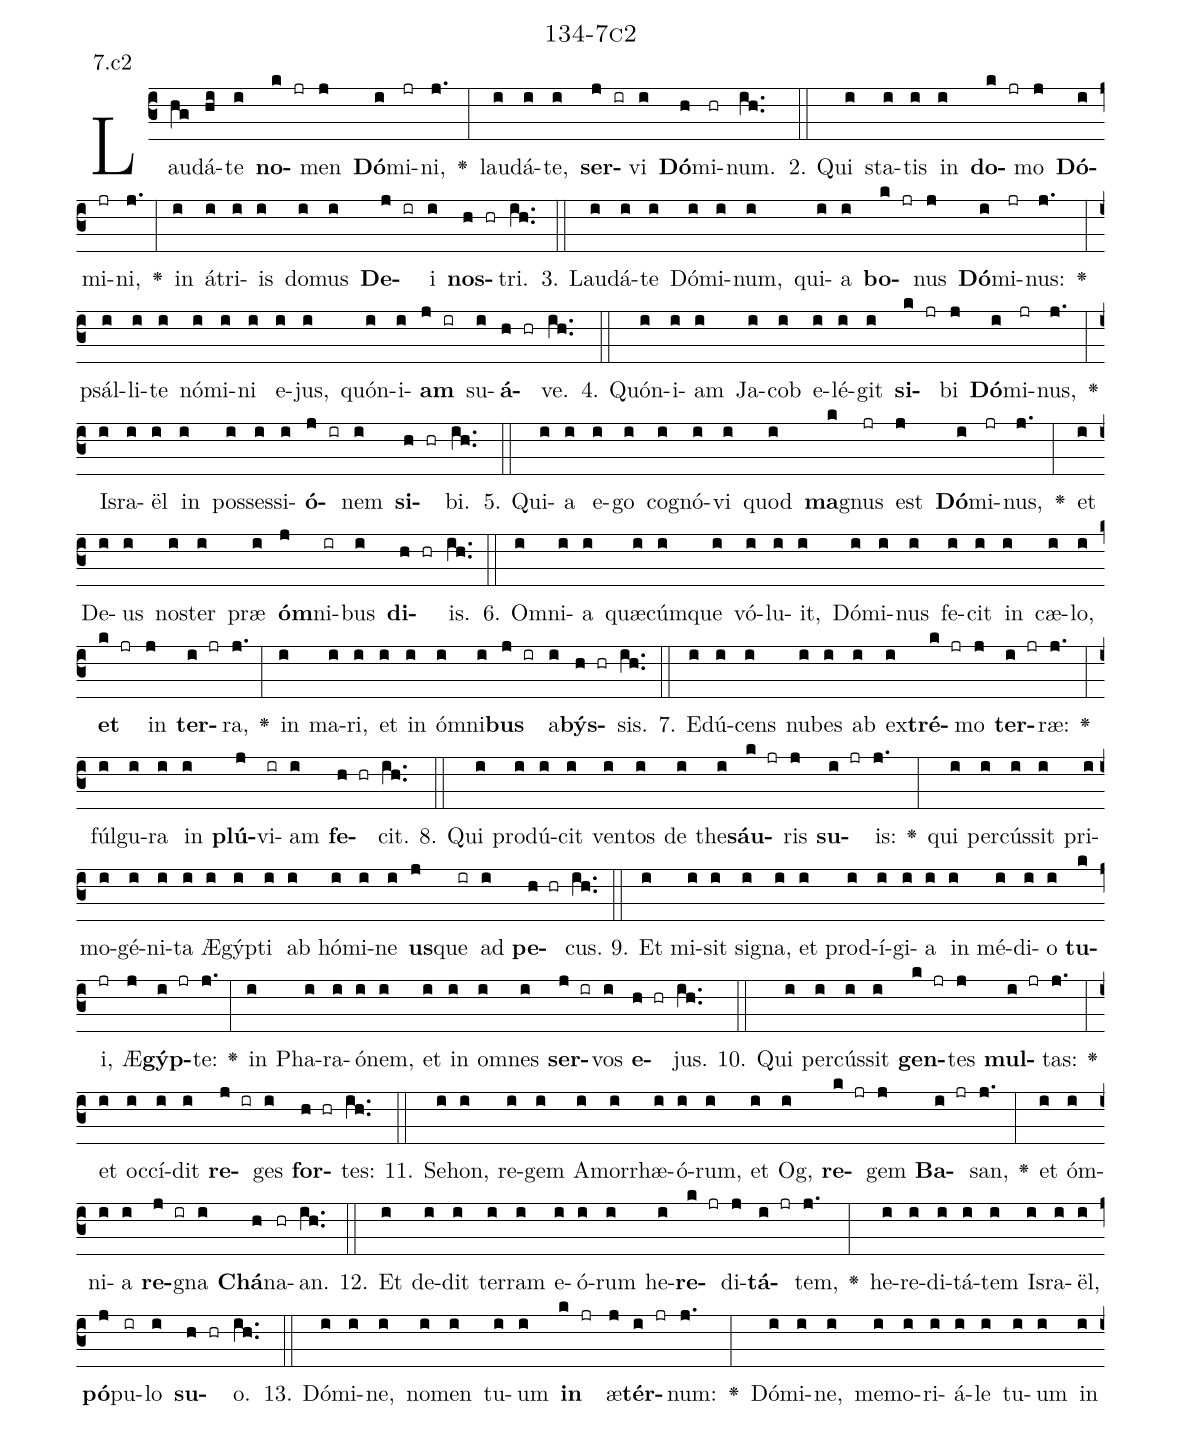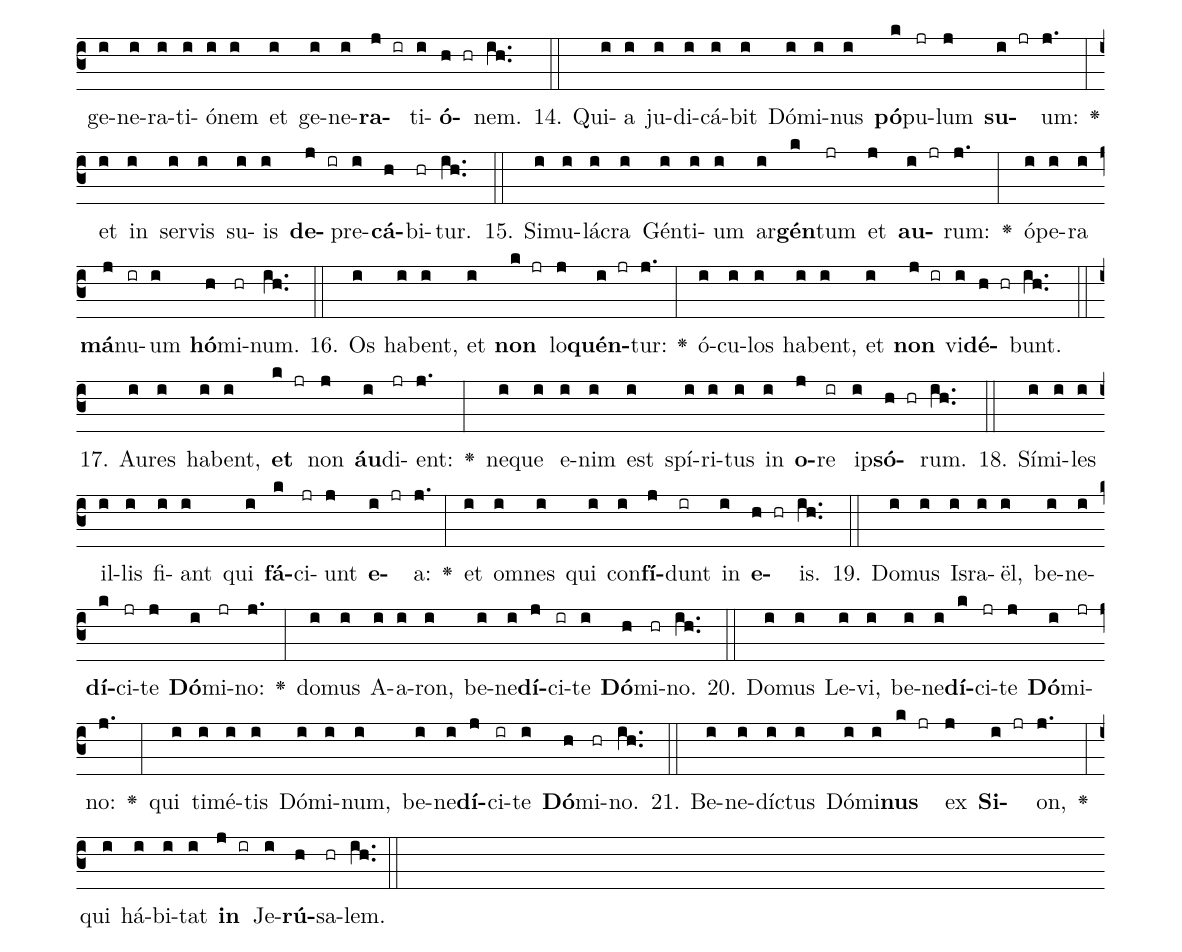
name: 134-7c2;
annotation: 7.c2;
%%
(c3)Lau(hg)dá(hi)te(i) <b>no</b>(k jr)men(j) <b>Dó</b>(i)mi(jr)ni,(j.) <v>\greheightstar</v>(:) lau(i)dá(i)te,(i) <b>ser</b>(j ir)vi(i) <b>Dó</b>(h)mi(hr)num.(ih..) (::)
2. Qui(i) sta(i)tis(i) in(i) <b>do</b>(k jr)mo(j) <b>Dó</b>(i)mi(jr)ni,(j.) <v>\greheightstar</v>(:) in(i) á(i)tri(i)is(i) do(i)mus(i) <b>De</b>(j ir)i(i) <b>nos</b>(h hr)tri.(ih..) (::)
3. Lau(i)dá(i)te(i) Dó(i)mi(i)num,(i) qui(i)a(i) <b>bo</b>(k jr)nus(j) <b>Dó</b>(i)mi(jr)nus:(j.) <v>\greheightstar</v>(:) psál(i)li(i)te(i) nó(i)mi(i)ni(i) e(i)jus,(i) quón(i)i(i)<b>am</b>(j ir) su(i)<b>á</b>(h hr)ve.(ih..) (::)
4. Quón(i)i(i)am(i) Ja(i)cob(i) e(i)lé(i)git(i) <b>si</b>(k jr)bi(j) <b>Dó</b>(i)mi(jr)nus,(j.) <v>\greheightstar</v>(:) Is(i)ra(i)ël(i) in(i) pos(i)ses(i)si(i)<b>ó</b>(j ir)nem(i) <b>si</b>(h hr)bi.(ih..) (::)
5. Qui(i)a(i) e(i)go(i) co(i)gnó(i)vi(i) quod(i) <b>ma</b>(k)gnus(jr) est(j) <b>Dó</b>(i)mi(jr)nus,(j.) <v>\greheightstar</v>(:) et(i) De(i)us(i) nos(i)ter(i) præ(i) <b>óm</b>(j)ni(ir)bus(i) <b>di</b>(h hr)is.(ih..) (::)
6. Om(i)ni(i)a(i) quæ(i)cúm(i)que(i) vó(i)lu(i)it,(i) Dó(i)mi(i)nus(i) fe(i)cit(i) in(i) cæ(i)lo,(i) <b>et</b>(k jr) in(j) <b>ter</b>(i jr)ra,(j.) <v>\greheightstar</v>(:) in(i) ma(i)ri,(i) et(i) in(i) óm(i)ni(i)<b>bus</b>(j ir) a(i)<b>býs</b>(h hr)sis.(ih..) (::)
7. E(i)dú(i)cens(i) nu(i)bes(i) ab(i) ex(i)<b>tré</b>(k jr)mo(j) <b>ter</b>(i jr)ræ:(j.) <v>\greheightstar</v>(:) fúl(i)gu(i)ra(i) in(i) <b>plú</b>(j)vi(ir)am(i) <b>fe</b>(h hr)cit.(ih..) (::)
8. Qui(i) pro(i)dú(i)cit(i) ven(i)tos(i) de(i) the(i)<b>sáu</b>(k jr)ris(j) <b>su</b>(i jr)is:(j.) <v>\greheightstar</v>(:) qui(i) per(i)cús(i)sit(i) pri(i)mo(i)gé(i)ni(i)ta(i) Æ(i)gýp(i)ti(i) ab(i) hó(i)mi(i)ne(i) <b>us</b>(j)que(ir) ad(i) <b>pe</b>(h hr)cus.(ih..) (::)
9. Et(i) mi(i)sit(i) si(i)gna,(i) et(i) prod(i)í(i)gi(i)a(i) in(i) mé(i)di(i)o(i) <b>tu</b>(k)i,(jr) Æ(j)<b>gýp</b>(i jr)te:(j.) <v>\greheightstar</v>(:) in(i) Pha(i)ra(i)ó(i)nem,(i) et(i) in(i) om(i)nes(i) <b>ser</b>(j ir)vos(i) <b>e</b>(h hr)jus.(ih..) (::)
10. Qui(i) per(i)cús(i)sit(i) <b>gen</b>(k jr)tes(j) <b>mul</b>(i jr)tas:(j.) <v>\greheightstar</v>(:) et(i) oc(i)cí(i)dit(i) <b>re</b>(j ir)ges(i) <b>for</b>(h hr)tes:(ih..) (::)
11. Se(i)hon,(i) re(i)gem(i) A(i)mor(i)rhæ(i)ó(i)rum,(i) et(i) Og,(i) <b>re</b>(k jr)gem(j) <b>Ba</b>(i jr)san,(j.) <v>\greheightstar</v>(:) et(i) óm(i)ni(i)a(i) <b>re</b>(j ir)gna(i) <b>Chá</b>(h)na(hr)an.(ih..) (::)
12. Et(i) de(i)dit(i) ter(i)ram(i) e(i)ó(i)rum(i) he(i)<b>re</b>(k jr)di(j)<b>tá</b>(i jr)tem,(j.) <v>\greheightstar</v>(:) he(i)re(i)di(i)tá(i)tem(i) Is(i)ra(i)ël,(i) <b>pó</b>(j)pu(ir)lo(i) <b>su</b>(h hr)o.(ih..) (::)
13. Dó(i)mi(i)ne,(i) no(i)men(i) tu(i)um(i) <b>in</b>(k jr) æ(j)<b>tér</b>(i jr)num:(j.) <v>\greheightstar</v>(:) Dó(i)mi(i)ne,(i) me(i)mo(i)ri(i)á(i)le(i) tu(i)um(i) in(i) ge(i)ne(i)ra(i)ti(i)ó(i)nem(i) et(i) ge(i)ne(i)<b>ra</b>(j ir)ti(i)<b>ó</b>(h hr)nem.(ih..) (::)
14. Qui(i)a(i) ju(i)di(i)cá(i)bit(i) Dó(i)mi(i)nus(i) <b>pó</b>(k)pu(jr)lum(j) <b>su</b>(i jr)um:(j.) <v>\greheightstar</v>(:) et(i) in(i) ser(i)vis(i) su(i)is(i) <b>de</b>(j ir)pre(i)<b>cá</b>(h)bi(hr)tur.(ih..) (::)
15. Si(i)mu(i)lá(i)cra(i) Gén(i)ti(i)um(i) ar(i)<b>gén</b>(k)tum(jr) et(j) <b>au</b>(i jr)rum:(j.) <v>\greheightstar</v>(:) ó(i)pe(i)ra(i) <b>má</b>(j)nu(ir)um(i) <b>hó</b>(h)mi(hr)num.(ih..) (::)
16. Os(i) ha(i)bent,(i) et(i) <b>non</b>(k jr) lo(j)<b>quén</b>(i jr)tur:(j.) <v>\greheightstar</v>(:) ó(i)cu(i)los(i) ha(i)bent,(i) et(i) <b>non</b>(j ir) vi(i)<b>dé</b>(h hr)bunt.(ih..) (::)
17. Au(i)res(i) ha(i)bent,(i) <b>et</b>(k jr) non(j) <b>áu</b>(i)di(jr)ent:(j.) <v>\greheightstar</v>(:) ne(i)que(i) e(i)nim(i) est(i) spí(i)ri(i)tus(i) in(i) <b>o</b>(j)re(ir) ip(i)<b>só</b>(h hr)rum.(ih..) (::)
18. Sí(i)mi(i)les(i) il(i)lis(i) fi(i)ant(i) qui(i) <b>fá</b>(k)ci(jr)unt(j) <b>e</b>(i jr)a:(j.) <v>\greheightstar</v>(:) et(i) om(i)nes(i) qui(i) con(i)<b>fí</b>(j)dunt(ir) in(i) <b>e</b>(h hr)is.(ih..) (::)
19. Do(i)mus(i) Is(i)ra(i)ël,(i) be(i)ne(i)<b>dí</b>(k)ci(jr)te(j) <b>Dó</b>(i)mi(jr)no:(j.) <v>\greheightstar</v>(:) do(i)mus(i) A(i)a(i)ron,(i) be(i)ne(i)<b>dí</b>(j)ci(ir)te(i) <b>Dó</b>(h)mi(hr)no.(ih..) (::)
20. Do(i)mus(i) Le(i)vi,(i) be(i)ne(i)<b>dí</b>(k)ci(jr)te(j) <b>Dó</b>(i)mi(jr)no:(j.) <v>\greheightstar</v>(:) qui(i) ti(i)mé(i)tis(i) Dó(i)mi(i)num,(i) be(i)ne(i)<b>dí</b>(j)ci(ir)te(i) <b>Dó</b>(h)mi(hr)no.(ih..) (::)
21. Be(i)ne(i)díc(i)tus(i) Dó(i)mi(i)<b>nus</b>(k jr) ex(j) <b>Si</b>(i jr)on,(j.) <v>\greheightstar</v>(:) qui(i) há(i)bi(i)tat(i) <b>in</b>(j ir) Je(i)<b>rú</b>(h)sa(hr)lem.(ih..) (::)
